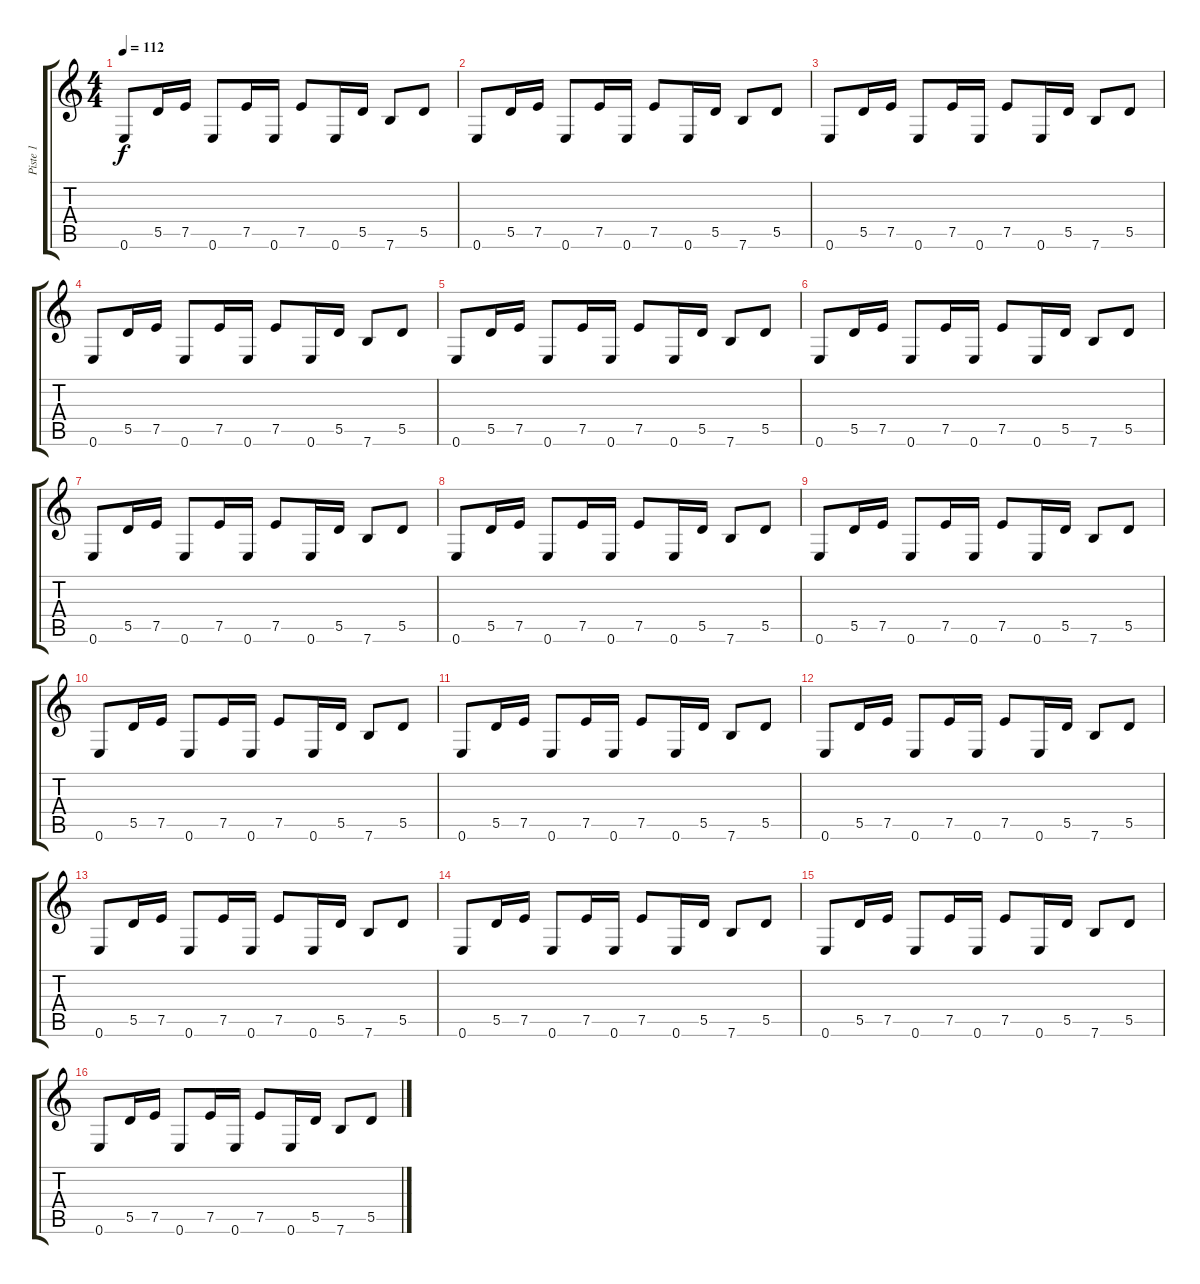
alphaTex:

\track ("Piste 1" "Piste 1") {instrument acousticguitarnylon}
\staff {score tabs}
\tuning (E4 B3 G3 D3 A2 E2) {hide}
\ts (4 4)
\tempo 112
\clef g2
\ks c
0.6.8{dy f volume 13 balance 4 instrument electricguitarmuted} 5.5.16 7.5.16 0.6.8 7.5.16 0.6.16 7.5.8 0.6.16 5.5.16 7.6.8 5.5.8 |
0.6.8{volume 13 balance 4 instrument electricguitarmuted} 5.5.16 7.5.16 0.6.8 7.5.16 0.6.16 7.5.8 0.6.16 5.5.16 7.6.8 5.5.8 |
0.6.8{volume 13 balance 4 instrument electricguitarmuted} 5.5.16 7.5.16 0.6.8 7.5.16 0.6.16 7.5.8 0.6.16 5.5.16 7.6.8 5.5.8 |
0.6.8{volume 13 balance 4 instrument electricguitarmuted} 5.5.16 7.5.16 0.6.8 7.5.16 0.6.16 7.5.8 0.6.16 5.5.16 7.6.8 5.5.8 |
0.6.8{volume 13 balance 4 instrument electricguitarmuted} 5.5.16 7.5.16 0.6.8 7.5.16 0.6.16 7.5.8 0.6.16 5.5.16 7.6.8 5.5.8 |
0.6.8{volume 13 balance 4 instrument electricguitarmuted} 5.5.16 7.5.16 0.6.8 7.5.16 0.6.16 7.5.8 0.6.16 5.5.16 7.6.8 5.5.8 |
0.6.8{volume 13 balance 4 instrument electricguitarmuted} 5.5.16 7.5.16 0.6.8 7.5.16 0.6.16 7.5.8 0.6.16 5.5.16 7.6.8 5.5.8 |
0.6.8{volume 13 balance 4 instrument electricguitarmuted} 5.5.16 7.5.16 0.6.8 7.5.16 0.6.16 7.5.8 0.6.16 5.5.16 7.6.8 5.5.8 |
0.6.8{volume 13 balance 4 instrument electricguitarmuted} 5.5.16 7.5.16 0.6.8 7.5.16 0.6.16 7.5.8 0.6.16 5.5.16 7.6.8 5.5.8 |
0.6.8{volume 13 balance 4 instrument electricguitarmuted} 5.5.16 7.5.16 0.6.8 7.5.16 0.6.16 7.5.8 0.6.16 5.5.16 7.6.8 5.5.8 |
0.6.8{volume 13 balance 4 instrument electricguitarmuted} 5.5.16 7.5.16 0.6.8 7.5.16 0.6.16 7.5.8 0.6.16 5.5.16 7.6.8 5.5.8 |
0.6.8{volume 13 balance 4 instrument electricguitarmuted} 5.5.16 7.5.16 0.6.8 7.5.16 0.6.16 7.5.8 0.6.16 5.5.16 7.6.8 5.5.8 |
0.6.8{volume 13 balance 4 instrument electricguitarmuted} 5.5.16 7.5.16 0.6.8 7.5.16 0.6.16 7.5.8 0.6.16 5.5.16 7.6.8 5.5.8 |
0.6.8{volume 13 balance 4 instrument electricguitarmuted} 5.5.16 7.5.16 0.6.8 7.5.16 0.6.16 7.5.8 0.6.16 5.5.16 7.6.8 5.5.8 |
0.6.8{volume 13 balance 4 instrument electricguitarmuted} 5.5.16 7.5.16 0.6.8 7.5.16 0.6.16 7.5.8 0.6.16 5.5.16 7.6.8 5.5.8 |
0.6.8{volume 13 balance 4 instrument electricguitarmuted} 5.5.16 7.5.16 0.6.8 7.5.16 0.6.16 7.5.8 0.6.16 5.5.16 7.6.8 5.5.8
